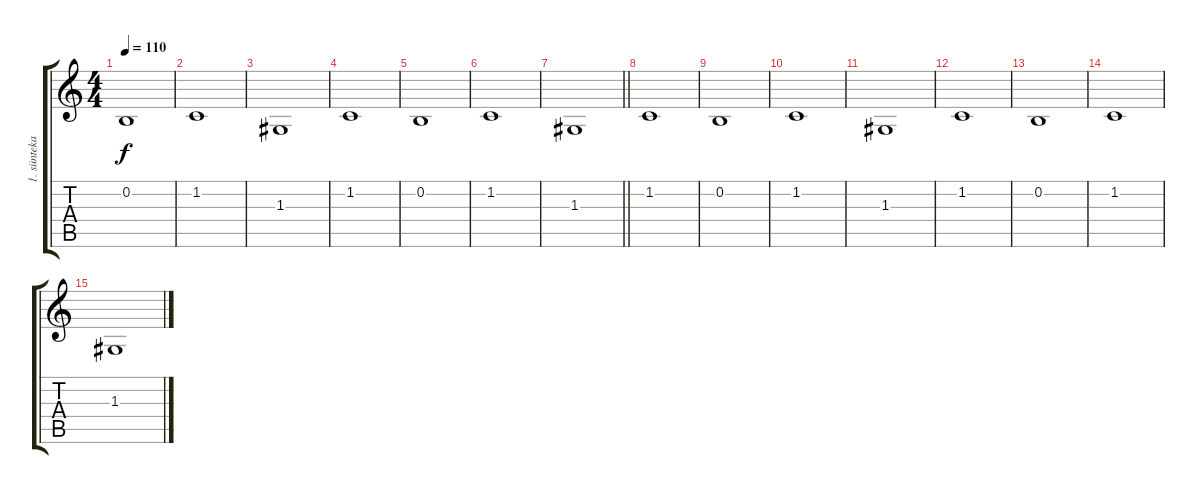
\track ("1. süntekas" "1. sünteka") {instrument pad4choir}
\staff {score tabs}
\tuning (E4 B3 G3 D3 A2 E2) {hide}
\ts (4 4)
\tempo 110
\clef g2
\ks c
0.2.1{dy f} |
1.2.1 |
1.3.1 |
1.2.1 |
0.2.1 |
1.2.1 |
\barLineRight lightlight
1.3.1 |
1.2.1 |
0.2.1 |
1.2.1 |
1.3.1 |
1.2.1{volume 0} |
0.2.1 |
1.2.1 |
1.3.1
